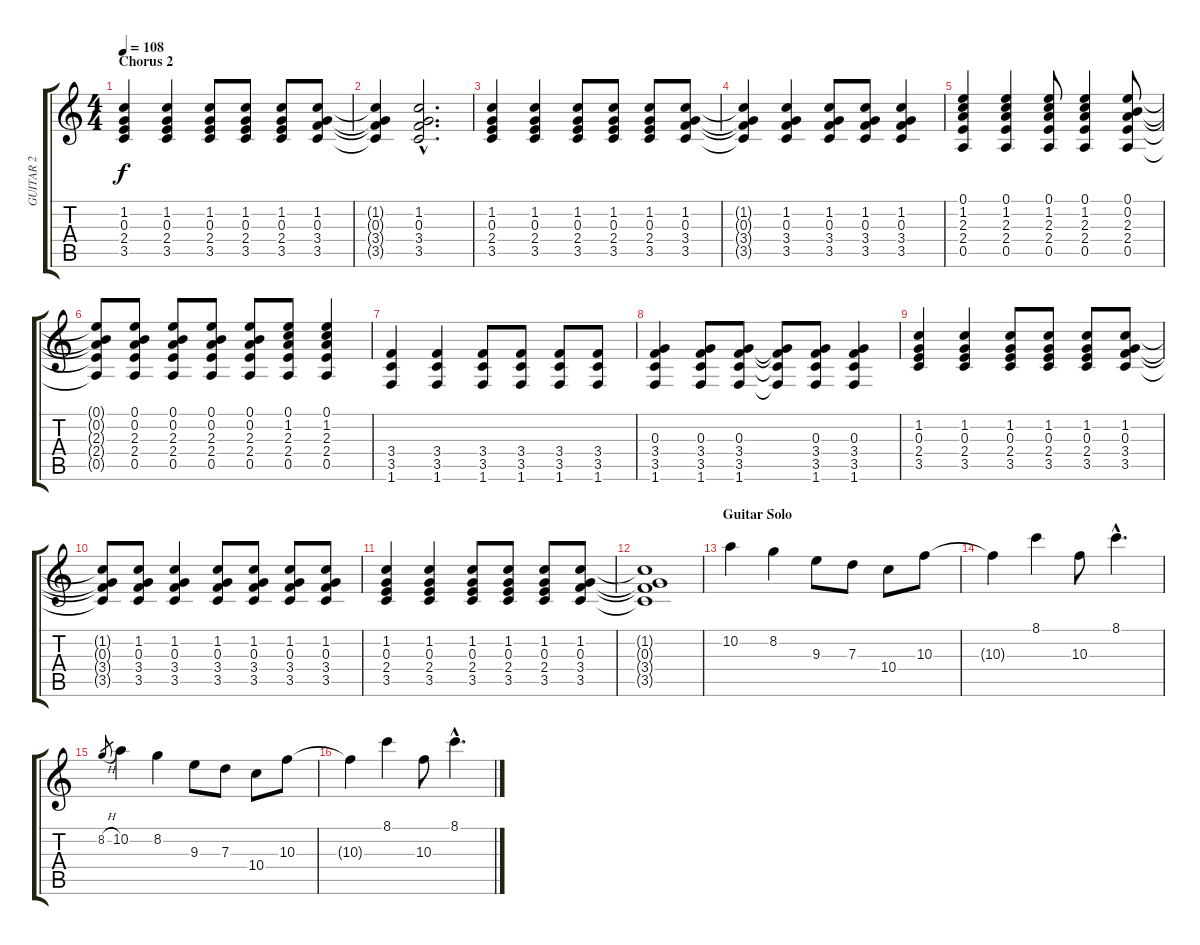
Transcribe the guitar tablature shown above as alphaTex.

\track ("GUITAR 2" "GUITAR 2") {instrument distortionguitar}
\staff {score tabs}
\tuning (E4 B3 G3 D3 A2 E2) {hide}
\ts (4 4)
\section ("" "Chorus 2")
\tempo 108
\clef g2
\ks c
(1.2 0.3 2.4 3.5).4{dy f} (1.2 0.3 2.4 3.5).4 (1.2 0.3 2.4 3.5).8 (1.2 0.3 2.4 3.5).8 (1.2 0.3 2.4 3.5).8 (1.2 0.3 3.4 3.5).8 |
(1.2{t} 0.3{t} 3.4{t} 3.5{t}).4 (1.2{hac} 0.3{hac} 3.4{hac} 3.5{hac}).2{d} |
(1.2 0.3 2.4 3.5).4 (1.2 0.3 2.4 3.5).4 (1.2 0.3 2.4 3.5).8 (1.2 0.3 2.4 3.5).8 (1.2 0.3 2.4 3.5).8 (1.2 0.3 3.4 3.5).8 |
(1.2{t} 0.3{t} 3.4{t} 3.5{t}).4 (1.2 0.3 3.4 3.5).4 (1.2 0.3 3.4 3.5).8 (1.2 0.3 3.4 3.5).8 (1.2 0.3 3.4 3.5).4 |
(0.1 1.2 2.3 2.4 0.5).4 (0.1 1.2 2.3 2.4 0.5).4 (0.1 1.2 2.3 2.4 0.5).8 (0.1 1.2 2.3 2.4 0.5).4 (0.1 0.2 2.3 2.4 0.5).8 |
(0.1{t} 0.2{t} 2.3{t} 2.4{t} 0.5{t}).8 (0.1 0.2 2.3 2.4 0.5).8 (0.1 0.2 2.3 2.4 0.5).8 (0.1 0.2 2.3 2.4 0.5).8 (0.1 0.2 2.3 2.4 0.5).8 (0.1 1.2 2.3 2.4 0.5).8 (0.1 1.2 2.3 2.4 0.5).4 |
(3.4 3.5 1.6).4 (3.4 3.5 1.6).4 (3.4 3.5 1.6).8 (3.4 3.5 1.6).8 (3.4 3.5 1.6).8 (3.4 3.5 1.6).8 |
(0.3 3.4 3.5 1.6).4 (0.3 3.4 3.5 1.6).8 (0.3 3.4 3.5 1.6).8 (0.3{t} 3.4{t} 3.5{t} 1.6{t}).8 (0.3 3.4 3.5 1.6).8 (0.3 3.4 3.5 1.6).4 |
(1.2 0.3 2.4 3.5).4 (1.2 0.3 2.4 3.5).4 (1.2 0.3 2.4 3.5).8 (1.2 0.3 2.4 3.5).8 (1.2 0.3 2.4 3.5).8 (1.2 0.3 3.4 3.5).8 |
(1.2{t} 0.3{t} 3.4{t} 3.5{t}).8 (1.2 0.3 3.4 3.5).8 (1.2 0.3 3.4 3.5).4 (1.2 0.3 3.4 3.5).8 (1.2 0.3 3.4 3.5).8 (1.2 0.3 3.4 3.5).8 (1.2 0.3 3.4 3.5).8 |
(1.2 0.3 2.4 3.5).4 (1.2 0.3 2.4 3.5).4 (1.2 0.3 2.4 3.5).8 (1.2 0.3 2.4 3.5).8 (1.2 0.3 2.4 3.5).8 (1.2 0.3 3.4 3.5).8 |
(1.2{t} 0.3{t} 3.4{t} 3.5{t}).1 |
\section ("" "Guitar Solo")
10.2.4 8.2.4 9.3.8 7.3.8 10.4.8 10.3.8 |
10.3{t}.4 8.1.4 10.3.8 8.1{hac}.4{d} |
8.2{h}.8{gr} 10.2.4 8.2.4 9.3.8 7.3.8 10.4.8 10.3.8 |
10.3{t}.4 8.1.4 10.3.8 8.1{hac}.4{d}
